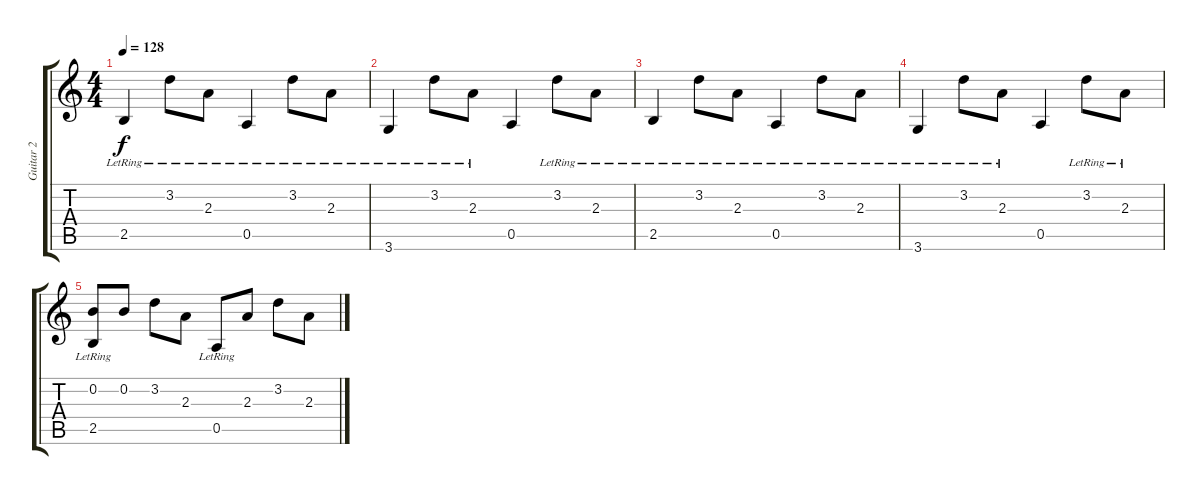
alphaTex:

\track ("Guitar 2" "Guitar 2") {instrument electricguitarclean}
\staff {score tabs}
\tuning (E4 B3 G3 D3 A2 E2) {hide}
\ts (4 4)
\tempo 128
\clef g2
\ks c
2.5{lr}.4{dy f} 3.2{lr}.8 2.3{lr}.8 0.5{lr}.4 3.2{lr}.8 2.3{lr}.8 |
3.6{lr}.4 3.2{lr}.8 2.3{lr}.8 0.5.4 3.2{lr}.8 2.3{lr}.8 |
2.5{lr}.4 3.2{lr}.8 2.3{lr}.8 0.5{lr}.4 3.2{lr}.8 2.3{lr}.8 |
3.6{lr}.4 3.2{lr}.8 2.3{lr}.8 0.5.4 3.2{lr}.8 2.3{lr}.8 |
(0.2 2.5{lr}).8 0.2.8 3.2.8 2.3.8 0.5{lr}.8 2.3.8 3.2.8 2.3.8
